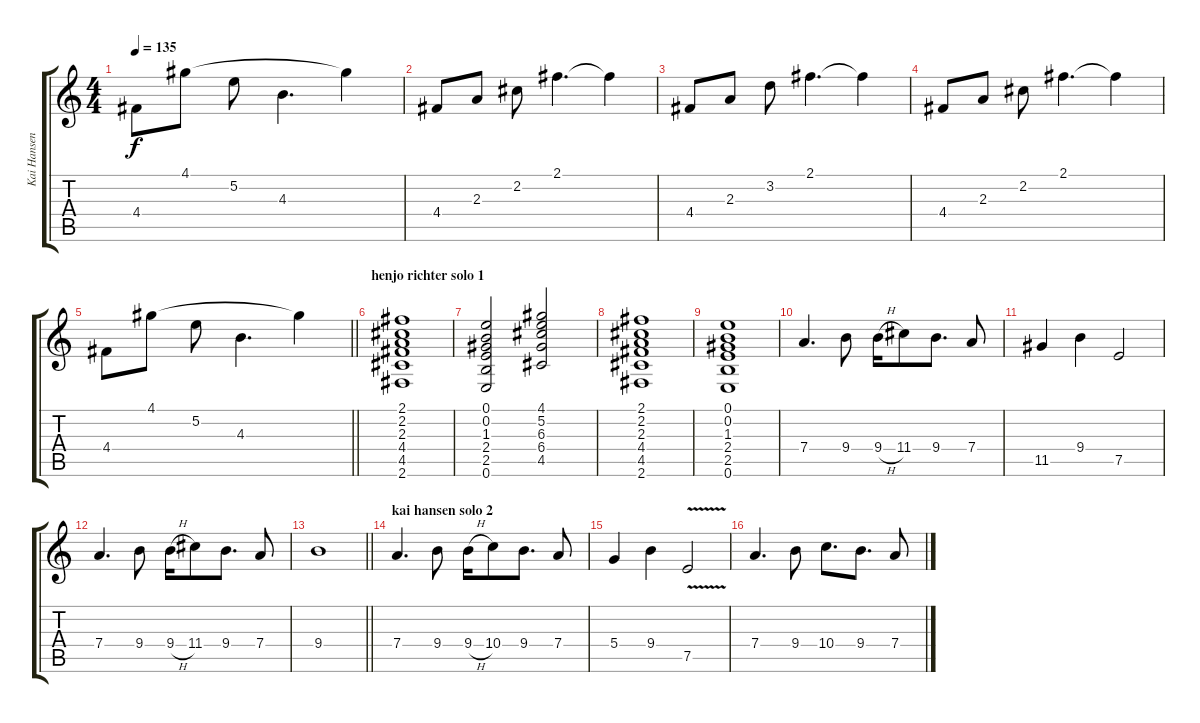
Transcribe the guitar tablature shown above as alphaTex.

\track ("Kai Hansen" "Kai Hansen") {instrument distortionguitar}
\staff {score tabs}
\tuning (E4 B3 G3 D3 A2 E2) {hide}
\ts (4 4)
\tempo 135
\clef g2
\ks c
4.4.8{dy f} 4.1.8 5.2.8 4.3.4{d} 4.1{t}.4 |
4.4.8 2.3.8 2.2.8 2.1.4{d} 2.1{t}.4 |
4.4.8 2.3.8 3.2.8 2.1.4{d} 2.1{t}.4 |
4.4.8 2.3.8 2.2.8 2.1.4{d} 2.1{t}.4 |
\barLineRight lightlight
4.4.8 4.1.8 5.2.8 4.3.4{d} 4.1{t}.4 |
\section ("" "henjo richter solo 1")
(2.1 2.2 2.3 4.4 4.5 2.6).1{volume 13} |
(0.1 0.2 1.3 2.4 2.5 0.6).2 (4.1 5.2 6.3 6.4 4.5).2 |
(2.1 2.2 2.3 4.4 4.5 2.6).1 |
(0.1 0.2 1.3 2.4 2.5 0.6).1 |
7.4.4{d} 9.4.8 9.4{h}.16 11.4.8 9.4.8{d} 7.4.8 |
11.5.4 9.4.4 7.5.2 |
7.4.4{d} 9.4.8 9.4{h}.16 11.4.8 9.4.8{d} 7.4.8 |
\barLineRight lightlight
9.4.1 |
\section ("" "kai hansen solo 2")
7.4.4{d volume 16 instrument distortionguitar} 9.4.8 9.4{h}.16 10.4.8 9.4.8{d} 7.4.8 |
5.4.4 9.4.4 7.5{v}.2 |
7.4.4{d} 9.4.8 10.4.8{d} 9.4.8{d} 7.4.8
